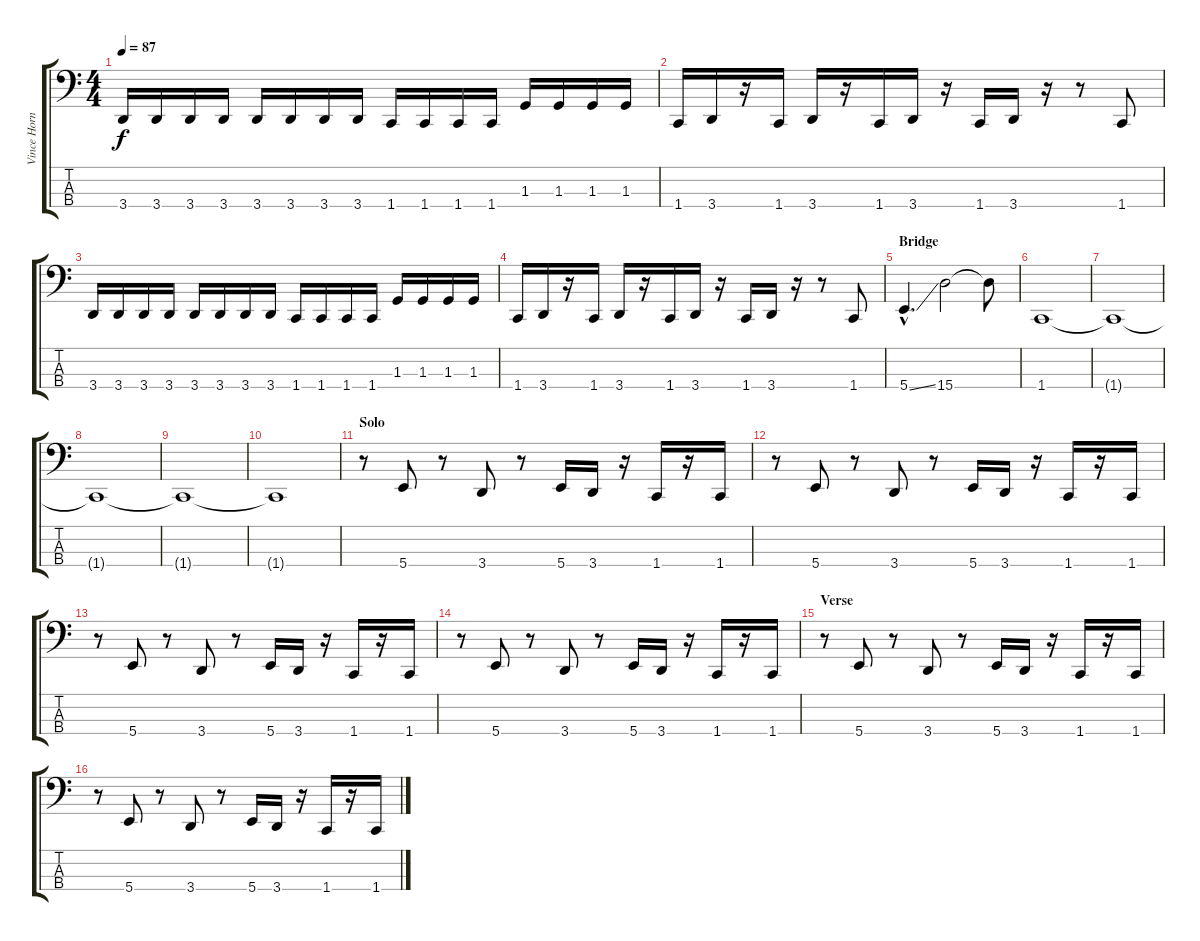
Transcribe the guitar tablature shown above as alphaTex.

\track ("Vince Hornsby" "Vince Horn") {instrument electricbasspick}
\staff {score tabs}
\tuning (E2 B1 Gb1 B0) {hide}
\ts (4 4)
\tempo 87
\clef f4
\ks c
3.4.16{dy f} 3.4.16 3.4.16 3.4.16 3.4.16 3.4.16 3.4.16 3.4.16 1.4.16 1.4.16 1.4.16 1.4.16 1.3.16 1.3.16 1.3.16 1.3.16 |
1.4.16 3.4.16 r.16 1.4.16 3.4.16 r.16 1.4.16 3.4.16 r.16 1.4.16 3.4.16 r.16 r.8 1.4.8 |
3.4.16 3.4.16 3.4.16 3.4.16 3.4.16 3.4.16 3.4.16 3.4.16 1.4.16 1.4.16 1.4.16 1.4.16 1.3.16 1.3.16 1.3.16 1.3.16 |
1.4.16 3.4.16 r.16 1.4.16 3.4.16 r.16 1.4.16 3.4.16 r.16 1.4.16 3.4.16 r.16 r.8 1.4.8 |
\section ("" "Bridge")
5.4{ss hac}.4{d} 15.4.2 15.4{t}.8 |
1.4.1 |
1.4{t}.1 |
1.4{t}.1 |
1.4{t}.1 |
1.4{t}.1 |
\section ("" "Solo")
r.8 5.4.8 r.8 3.4.8 r.8 5.4.16 3.4.16 r.16 1.4.16 r.16 1.4.16 |
r.8 5.4.8 r.8 3.4.8 r.8 5.4.16 3.4.16 r.16 1.4.16 r.16 1.4.16 |
r.8 5.4.8 r.8 3.4.8 r.8 5.4.16 3.4.16 r.16 1.4.16 r.16 1.4.16 |
r.8 5.4.8 r.8 3.4.8 r.8 5.4.16 3.4.16 r.16 1.4.16 r.16 1.4.16 |
\section ("" "Verse")
r.8 5.4.8 r.8 3.4.8 r.8 5.4.16 3.4.16 r.16 1.4.16 r.16 1.4.16 |
r.8 5.4.8 r.8 3.4.8 r.8 5.4.16 3.4.16 r.16 1.4.16 r.16 1.4.16
